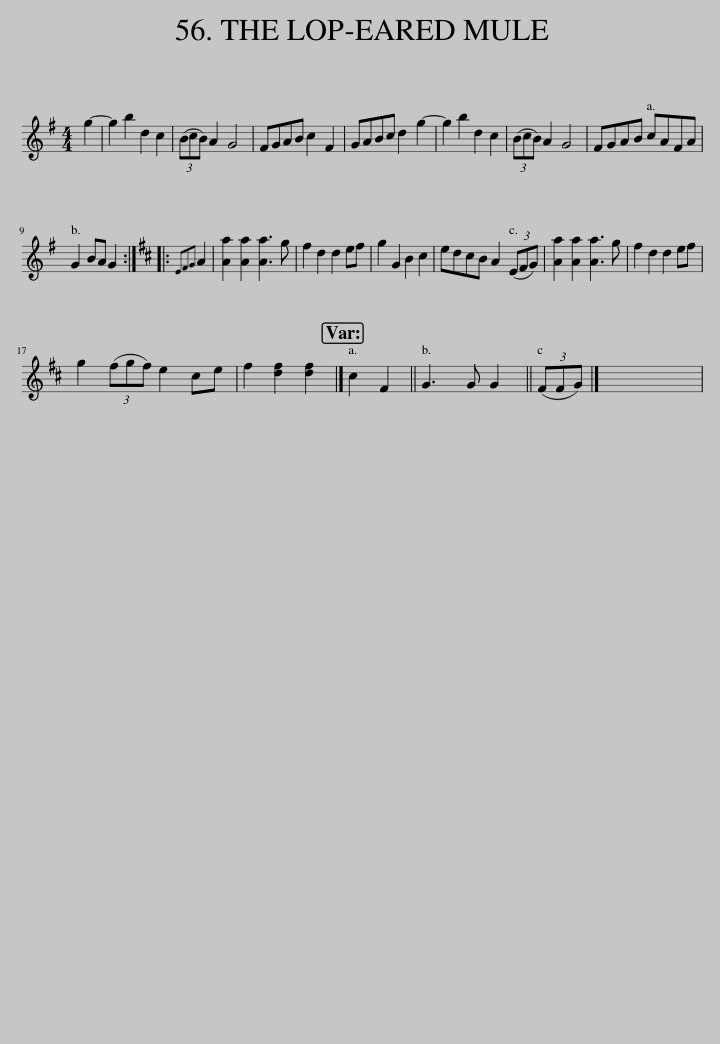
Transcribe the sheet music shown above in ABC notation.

X:1
L:1/8
M:4/4
I:linebreak $
K:G
V:1 treble
V:1
 g2- | g2 b2 d2 c2 | (3(BcB) A2 G4 | FGAB c2 F2 | GABc d2 g2- | %5
 g2 b2 d2 c2 | (3(BcB) A2 G4 | FGAB cAFA |$ G2 BA G2 ::[K:D]{EFG} A2 | %10
 [Aa]2 [Aa]2 [Aa]3 g | f2 d2 d2 ef | g2 G2 B2 c2 | edcB A2 (3(EFG) | [Aa]2 [Aa]2 [Aa]3 g | %15
 f2 d2 d2 ef |$ g2 (3(fgf) e2 ce | f2 [df]2 [df]2 |] c2 F2 || G3 G G2 || %20
 (3(FFG) |] x8 | %22
